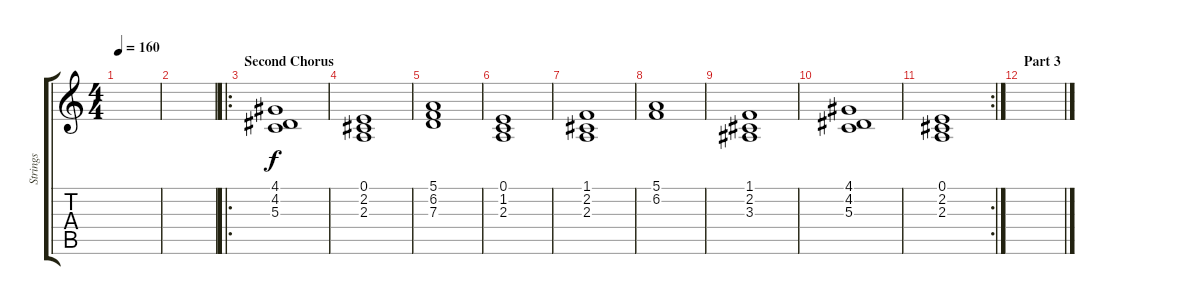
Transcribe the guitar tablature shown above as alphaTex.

\track ("Strings" "Strings") {instrument stringensemble2}
\staff {score tabs}
\tuning (E4 B3 G3 D3 A2 E2) {hide}
\ts (4 4)
\tempo 160
\clef g2
\ks c
|
|
\ro
\section ("" "Second Chorus")
(4.1 4.2 5.3).1 |
(0.1 2.2 2.3).1 |
(5.1 6.2 7.3).1 |
(0.1 1.2 2.3).1 |
(1.1 2.2 2.3).1 |
(5.1 6.2).1 |
(1.1 2.2 3.3).1 |
(4.1 4.2 5.3).1 |
\rc 2
(0.1 2.2 2.3).1 |
\section ("" "Part 3")
